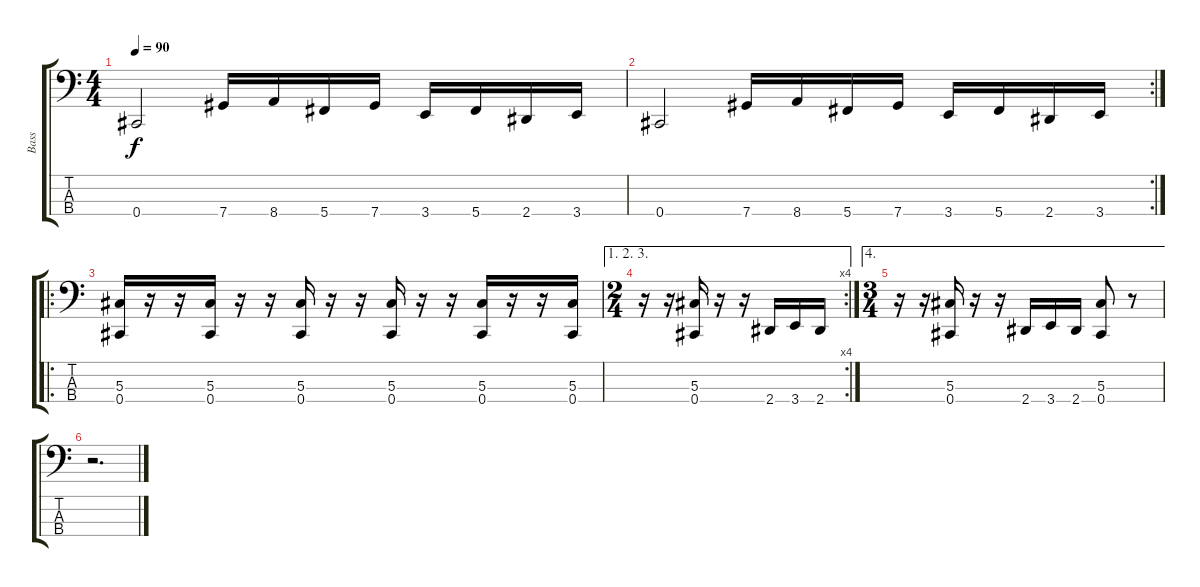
\track ("Bass" "Bass") {instrument electricbasspick}
\staff {score tabs}
\tuning (Gb2 Db2 Ab1 Db1) {hide}
\ts (4 4)
\tempo 90
\clef f4
\ks c
0.4.2{dy f} 7.4.16 8.4.16 5.4.16 7.4.16 3.4.16 5.4.16 2.4.16 3.4.16 |
\rc 2
0.4.2 7.4.16 8.4.16 5.4.16 7.4.16 3.4.16 5.4.16 2.4.16 3.4.16 |
\ro
(5.3 0.4).16 r.16 r.16 (5.3 0.4).16 r.16 r.16 (5.3 0.4).16 r.16 r.16 (5.3 0.4).16 r.16 r.16 (5.3 0.4).16 r.16 r.16 (5.3 0.4).16 |
\ae (1 2 3)
\rc 4
\ts (2 4)
r.16 r.16 (5.3 0.4).16 r.16 r.16 2.4.16 3.4.16 2.4.16 |
\ae 4
\ts (3 4)
r.16 r.16 (5.3 0.4).16 r.16 r.16 2.4.16 3.4.16 2.4.16 (5.3 0.4).8 r.8 |
r.2{d}
